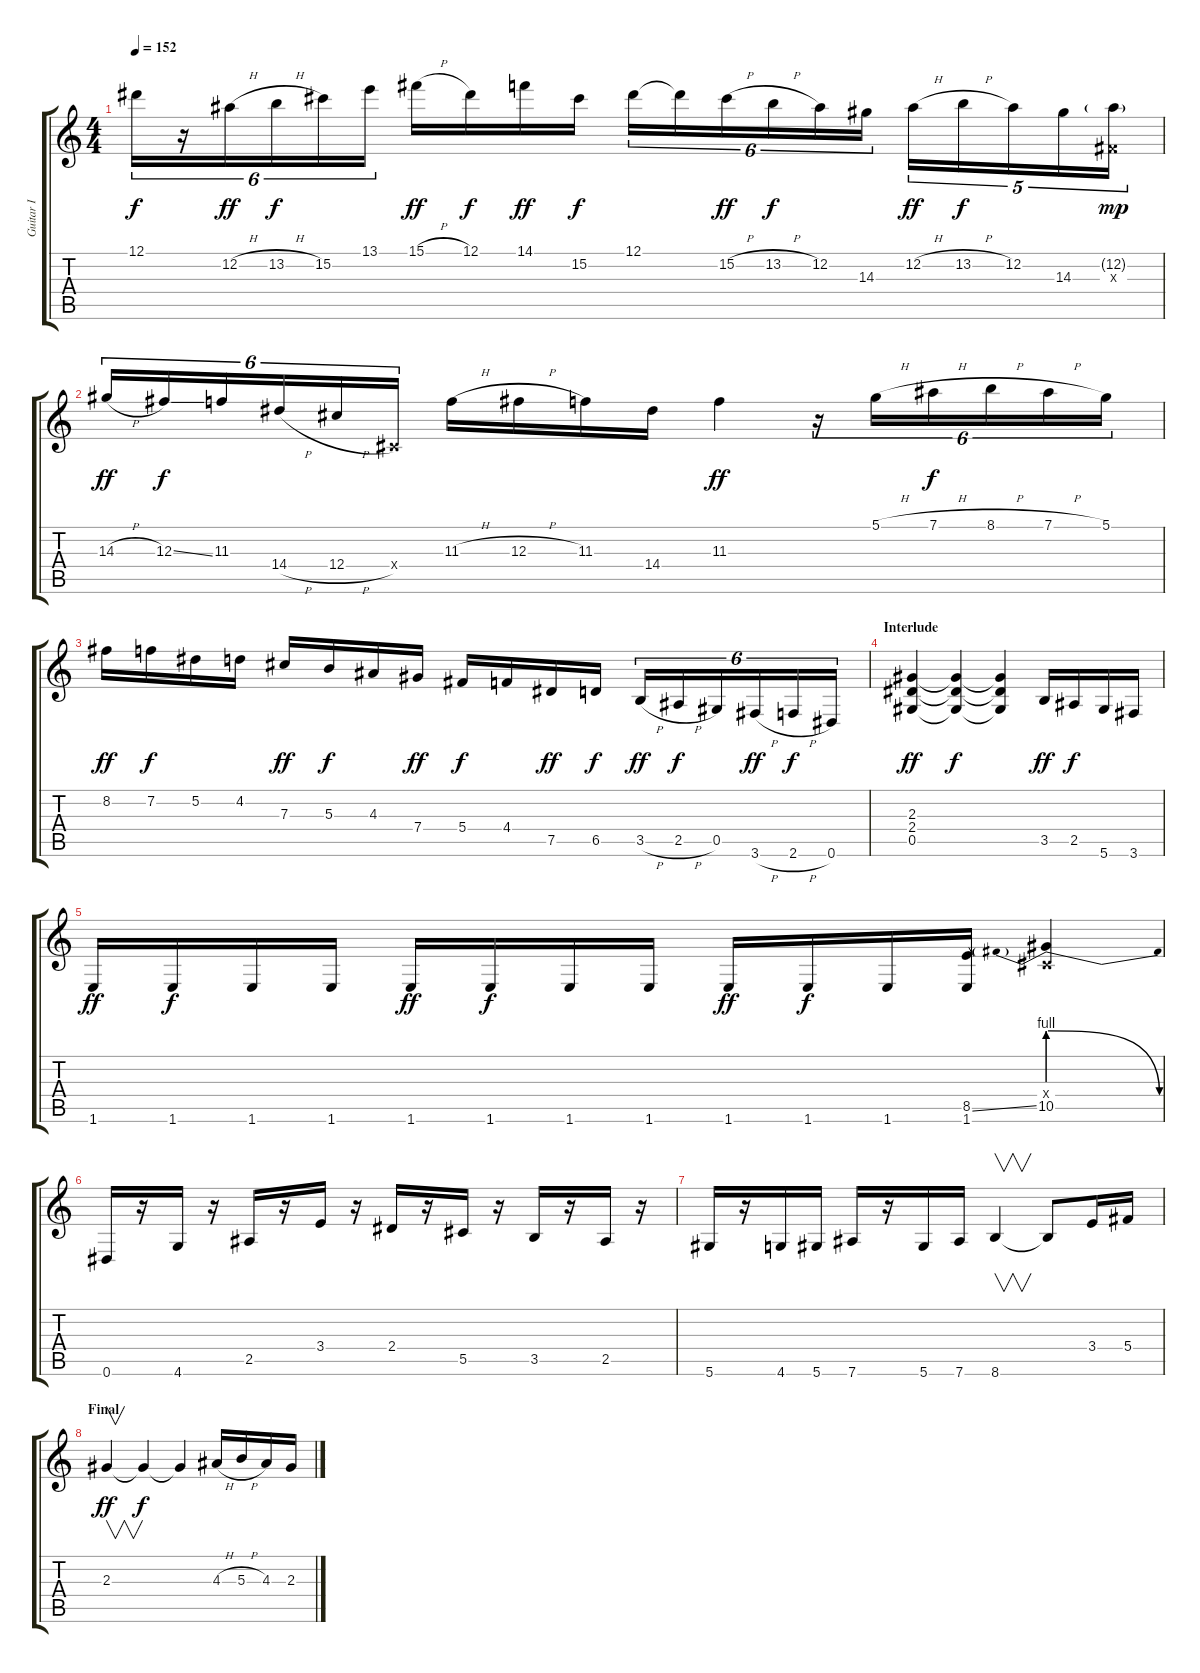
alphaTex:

\track ("Guitar I" "Guitar I") {instrument overdrivenguitar}
\staff {score tabs}
\tuning (Eb4 Bb3 Gb3 Db3 Ab2 Eb2) {hide}
\ts (4 4)
\tempo 152
\clef g2
\ks c
12.1.16{tu (6 4) dy f} r.16{tu (6 4)} 12.2{h}.16{tu (6 4) dy ff} 13.2{h}.16{tu (6 4) dy f} 15.2.16{tu (6 4)} 13.1.16{tu (6 4)} 15.1{h}.16{dy ff} 12.1.16{dy f} 14.1.16{dy ff} 15.2.16{dy f} 12.1.16{tu (6 4)} 12.1{t}.16{tu (6 4)} 15.2{h}.16{tu (6 4) dy ff} 13.2{h}.16{tu (6 4) dy f} 12.2.16{tu (6 4)} 14.3.16{tu (6 4)} 12.2{h}.16{tu (5 4) dy ff} 13.2{h}.16{tu (5 4) dy f} 12.2.16{tu (5 4)} 14.3.16{tu (5 4)} (12.2{g} 0.3{x}).16{tu (5 4) dy mp} |
14.3{h}.16{tu (6 4) dy ff} 12.3{ss}.16{tu (6 4) dy f} 11.3.16{tu (6 4)} 14.4{h}.16{tu (6 4)} 12.4{h}.16{tu (6 4)} 0.4{x}.16{tu (6 4)} 11.3{h}.16 12.3{h}.16 11.3.16 14.4.16 11.3.4{dy ff} r.16{tu (6 4)} 5.1{h}.16{tu (6 4)} 7.1{h}.16{tu (6 4) dy f} 8.1{h}.16{tu (6 4)} 7.1{h}.16{tu (6 4)} 5.1.16{tu (6 4)} |
8.2.16{dy ff} 7.2.16{dy f} 5.2.16 4.2.16 7.3.16{dy ff} 5.3.16{dy f} 4.3.16 7.4.16{dy ff} 5.4.16{dy f} 4.4.16 7.5.16{dy ff} 6.5.16{dy f} 3.5{h}.16{tu (6 4) dy ff} 2.5{h}.16{tu (6 4) dy f} 0.5.16{tu (6 4)} 3.6{h}.16{tu (6 4) dy ff} 2.6{h}.16{tu (6 4) dy f} 0.6.16{tu (6 4)} |
\section ("" "Interlude")
(2.3 2.4 0.5).4{dy ff} (2.3{t} 2.4{t} 0.5{t}).4{dy f} (2.3{t} 2.4{t} 0.5{t}).4 3.5.16{dy ff} 2.5.16{dy f} 5.6.16 3.6.16 |
1.6.16{dy ff} 1.6.16{dy f} 1.6.16 1.6.16 1.6.16{dy ff} 1.6.16{dy f} 1.6.16 1.6.16 1.6.16{dy ff} 1.6.16{dy f} 1.6.16 (8.5{ss} 1.6).16 (0.4{x} 10.5{be (prebendrelease 0 4 60 0)}).4 |
0.6.16 r.16 4.6.16 r.16 2.5.16 r.16 3.4.16 r.16 2.4.16 r.16 5.5.16 r.16 3.5.16 r.16 2.5.16 r.16 |
5.6.16 r.16 4.6.16 5.6.16 7.6.16 r.16 5.6.16 7.6.16 8.6.4{v} 8.6{t}.8 3.4.16 5.4.16 |
\section ("" "Final")
2.3.4{v dy ff} 2.3{t}.4{dy f} 2.3{t}.4 4.3{h}.16 5.3{h}.16 4.3.16 2.3.16
